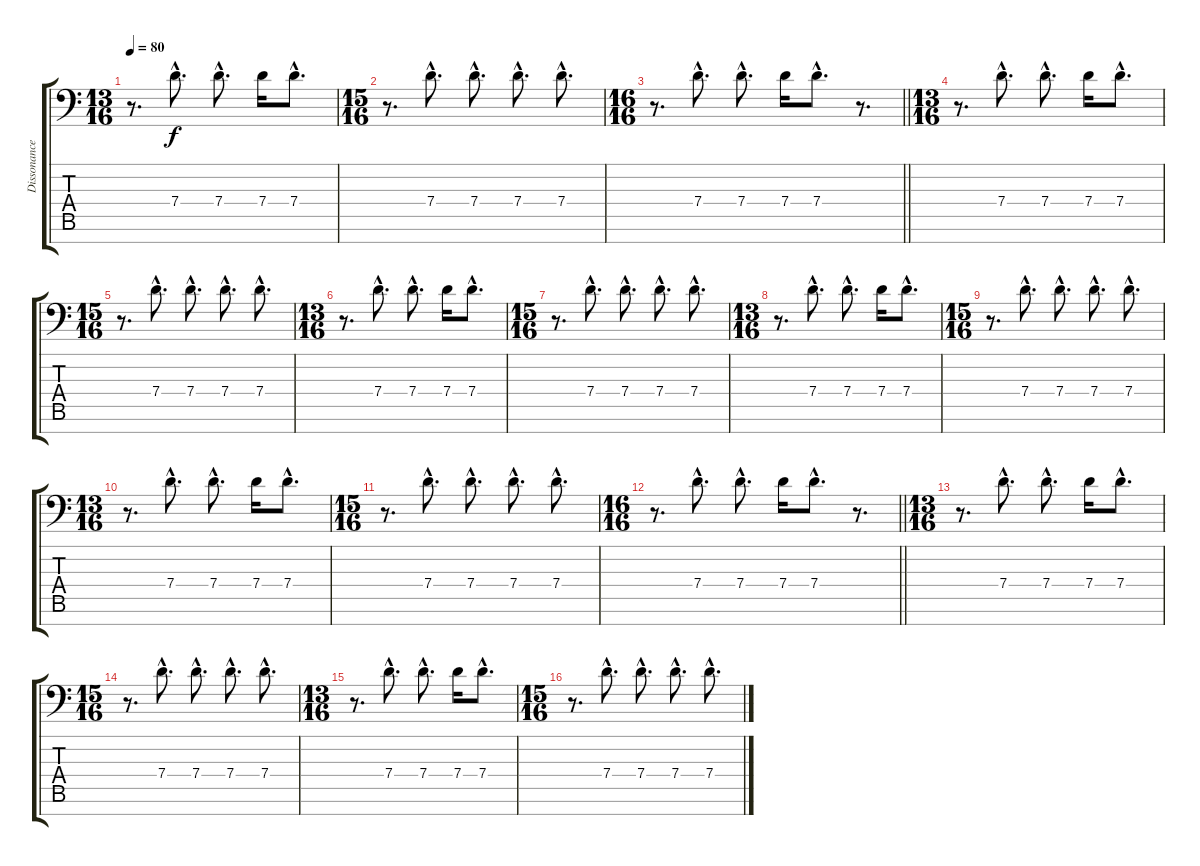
\track ("Dissonance - 8-String Drop-D" "Dissonance") {instrument distortionguitar}
\staff {score tabs}
\tuning (A3 F3 C3 G2 D2 A1 D1) {hide}
\ts (13 16)
\tempo 80
\clef f4
\ks c
r.8{d dy f} 7.4{hac}.8{d} 7.4{hac}.8{d} 7.4.16 7.4{hac}.8{d} |
\ts (15 16)
r.8{d} 7.4{hac}.8{d} 7.4{hac}.8{d} 7.4{hac}.8{d} 7.4{hac}.8{d} |
\ts (16 16)
\barLineRight lightlight
r.8{d} 7.4{hac}.8{d} 7.4{hac}.8{d} 7.4.16 7.4{hac}.8{d} r.8{d} |
\ts (13 16)
\section ("" "")
r.8{d} 7.4{hac}.8{d} 7.4{hac}.8{d} 7.4.16 7.4{hac}.8{d} |
\ts (15 16)
r.8{d} 7.4{hac}.8{d} 7.4{hac}.8{d} 7.4{hac}.8{d} 7.4{hac}.8{d} |
\ts (13 16)
r.8{d} 7.4{hac}.8{d} 7.4{hac}.8{d} 7.4.16 7.4{hac}.8{d} |
\ts (15 16)
r.8{d} 7.4{hac}.8{d} 7.4{hac}.8{d} 7.4{hac}.8{d} 7.4{hac}.8{d} |
\ts (13 16)
r.8{d} 7.4{hac}.8{d} 7.4{hac}.8{d} 7.4.16 7.4{hac}.8{d} |
\ts (15 16)
r.8{d} 7.4{hac}.8{d} 7.4{hac}.8{d} 7.4{hac}.8{d} 7.4{hac}.8{d} |
\ts (13 16)
r.8{d} 7.4{hac}.8{d} 7.4{hac}.8{d} 7.4.16 7.4{hac}.8{d} |
\ts (15 16)
r.8{d} 7.4{hac}.8{d} 7.4{hac}.8{d} 7.4{hac}.8{d} 7.4{hac}.8{d} |
\ts (16 16)
\barLineRight lightlight
r.8{d} 7.4{hac}.8{d} 7.4{hac}.8{d} 7.4.16 7.4{hac}.8{d} r.8{d} |
\ts (13 16)
\section ("" "")
r.8{d} 7.4{hac}.8{d} 7.4{hac}.8{d} 7.4.16 7.4{hac}.8{d} |
\ts (15 16)
r.8{d} 7.4{hac}.8{d} 7.4{hac}.8{d} 7.4{hac}.8{d} 7.4{hac}.8{d} |
\ts (13 16)
r.8{d} 7.4{hac}.8{d} 7.4{hac}.8{d} 7.4.16 7.4{hac}.8{d} |
\ts (15 16)
r.8{d} 7.4{hac}.8{d} 7.4{hac}.8{d} 7.4{hac}.8{d} 7.4{hac}.8{d}
